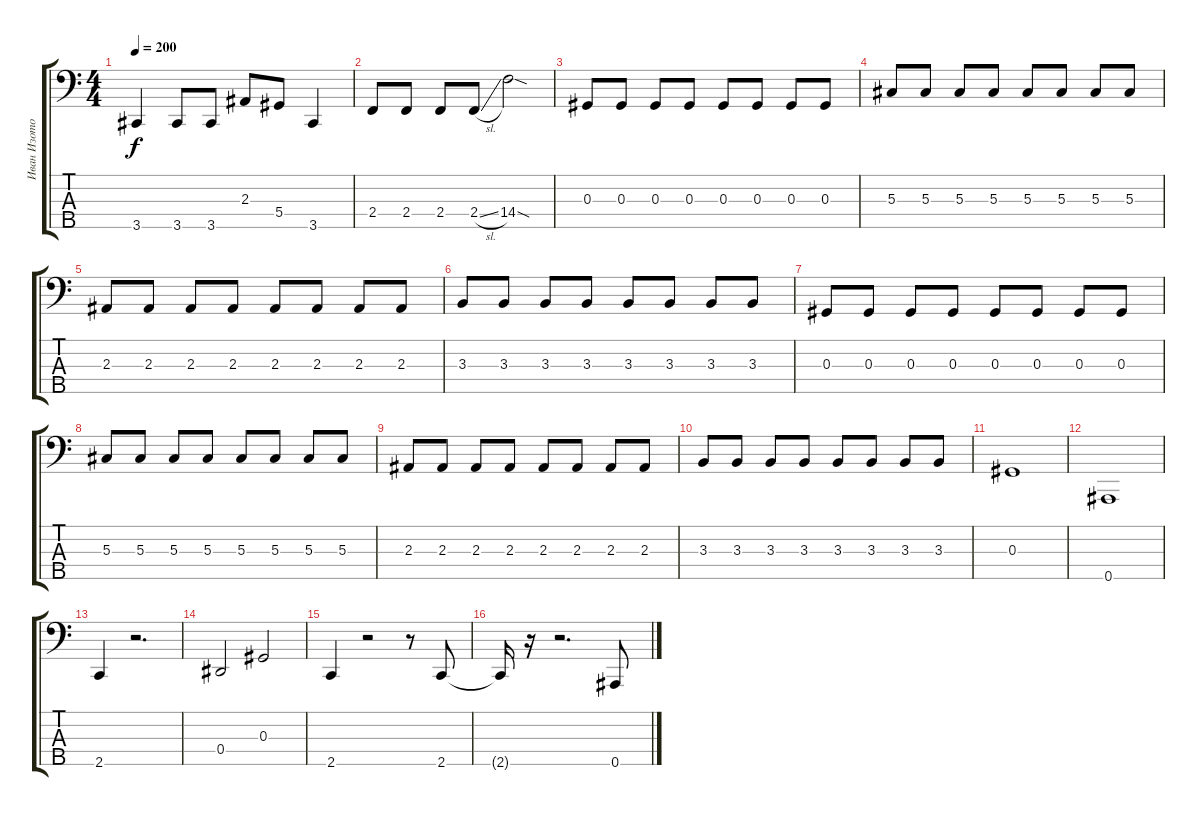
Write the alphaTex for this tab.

\track ("Иван Изотов" "Иван Изото") {instrument electricbasspick}
\staff {score tabs}
\tuning (Gb2 Db2 Ab1 Eb1 Bb0) {hide}
\ts (4 4)
\tempo 200
\clef f4
\ks c
3.5.4{dy f} 3.5.8 3.5.8 2.3.8 5.4.8 3.5.4 |
2.4.8 2.4.8 2.4.8 2.4{sl}.8 14.4{sod}.2 |
0.3.8 0.3.8 0.3.8 0.3.8 0.3.8 0.3.8 0.3.8 0.3.8 |
5.3.8 5.3.8 5.3.8 5.3.8 5.3.8 5.3.8 5.3.8 5.3.8 |
2.3.8 2.3.8 2.3.8 2.3.8 2.3.8 2.3.8 2.3.8 2.3.8 |
3.3.8 3.3.8 3.3.8 3.3.8 3.3.8 3.3.8 3.3.8 3.3.8 |
0.3.8 0.3.8 0.3.8 0.3.8 0.3.8 0.3.8 0.3.8 0.3.8 |
5.3.8 5.3.8 5.3.8 5.3.8 5.3.8 5.3.8 5.3.8 5.3.8 |
2.3.8 2.3.8 2.3.8 2.3.8 2.3.8 2.3.8 2.3.8 2.3.8 |
3.3.8 3.3.8 3.3.8 3.3.8 3.3.8 3.3.8 3.3.8 3.3.8 |
0.3.1 |
0.5.1 |
2.5.4 r.2{d} |
0.4.2 0.3.2 |
2.5.4 r.2 r.8 2.5.8 |
2.5{t}.16 r.16 r.2{d} 0.5.8
